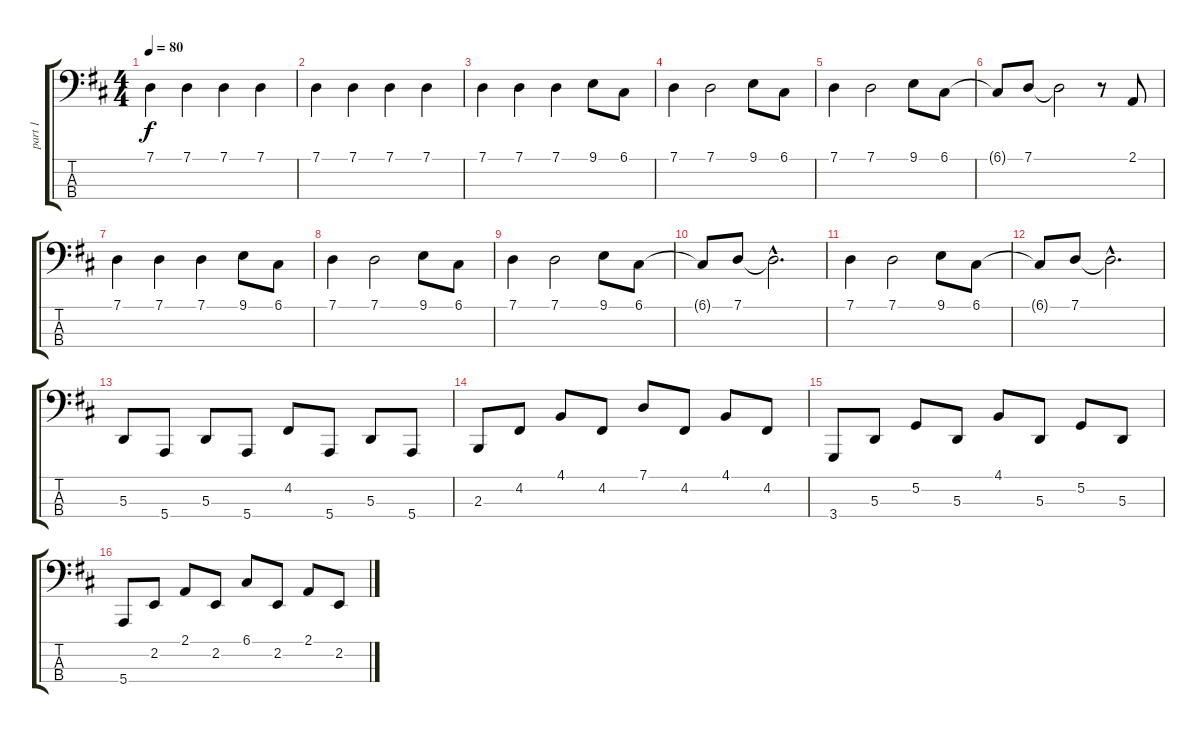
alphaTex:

\track ("part 1" "part 1") {instrument cello}
\staff {score tabs}
\tuning (G2 D2 A1 E1) {hide}
\ts (4 4)
\tempo 80
\clef f4
\ks d
7.1.4{dy f instrument cello} 7.1.4 7.1.4 7.1.4 |
7.1.4 7.1.4 7.1.4 7.1.4 |
7.1.4 7.1.4 7.1.4 9.1.8 6.1.8 |
7.1.4 7.1.2 9.1.8 6.1.8 |
7.1.4 7.1.2 9.1.8 6.1.8 |
6.1{t}.8 7.1.8 7.1{t}.2 r.8 2.1.8 |
7.1.4 7.1.4 7.1.4 9.1.8 6.1.8 |
7.1.4 7.1.2 9.1.8 6.1.8 |
7.1.4 7.1.2 9.1.8 6.1.8 |
6.1{t}.8 7.1.8 7.1{hac t}.2{d} |
7.1.4 7.1.2 9.1.8 6.1.8 |
6.1{t}.8 7.1.8 7.1{hac t}.2{d} |
5.3.8 5.4.8 5.3.8 5.4.8 4.2.8 5.4.8 5.3.8 5.4.8 |
2.3.8 4.2.8 4.1.8 4.2.8 7.1.8 4.2.8 4.1.8 4.2.8 |
3.4.8 5.3.8 5.2.8 5.3.8 4.1.8 5.3.8 5.2.8 5.3.8 |
5.4.8 2.2.8 2.1.8 2.2.8 6.1.8 2.2.8 2.1.8 2.2.8
